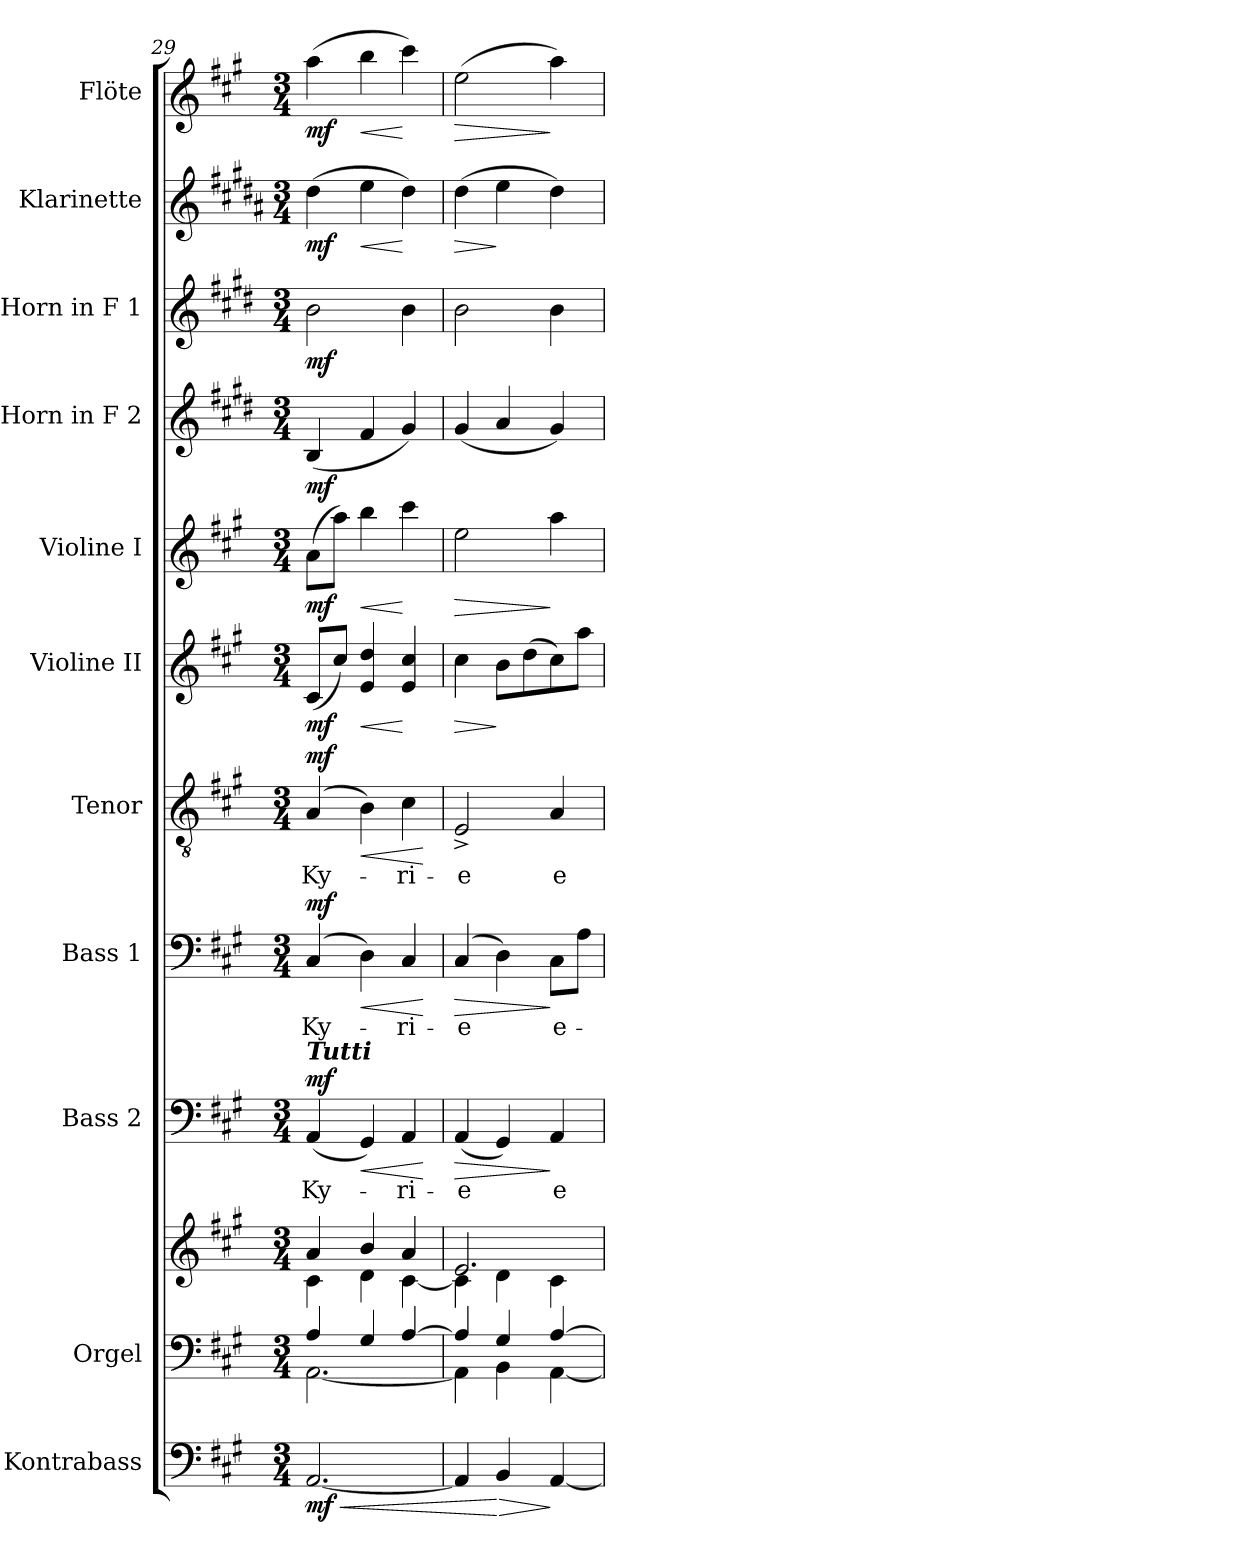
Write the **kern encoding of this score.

**kern	**dynam	**kern	**kern	**kern	**text	**dynam	**kern	**text	**dynam	**kern	**text	**dynam	**kern	**dynam	**kern	**dynam	**kern	**dynam	**kern	**dynam	**kern	**dynam	**kern	**dynam
*part11	*part11	*part10	*part10	*part9	*part9	*part9	*part8	*part8	*part8	*part7	*part7	*part7	*part6	*part6	*part5	*part5	*part4	*part4	*part3	*part3	*part2	*part2	*part1	*part1
*staff12	*staff12	*staff11	*staff10	*staff9	*staff9	*staff9	*staff8	*staff8	*staff8	*staff7	*staff7	*staff7	*staff6	*staff6	*staff5	*staff5	*staff4	*staff4	*staff3	*staff3	*staff2	*staff2	*staff1	*staff1
*I"Kontrabass	*	*I"Orgel	*	*I"Bass 2	*	*	*I"Bass 1	*	*	*I"Tenor	*	*	*I"Violine II	*	*I"Violine I	*	*I"Horn in F 2	*	*I"Horn in F 1	*	*I"Klarinette	*	*I"Flöte	*
*I'Kb.	*	*I'Org.	*	*I'B2.	*	*	*I'B1.	*	*	*I'T.	*	*	*I'Vl. II	*	*I'Vl. I	*	*	*	*	*	*I'Kl.	*	*I'Fl.	*
!!LO:PB:g=z
*clefF4	*	*clefF4	*clefG2	*clefF4	*	*	*clefF4	*	*	*clefGv2	*	*	*clefG2	*	*clefG2	*	*clefG2	*	*clefG2	*	*clefG2	*	*clefG2	*
*ITrd7c12	*	*	*	*	*	*	*	*	*	*	*	*	*	*	*	*	*ITrd4c7	*	*ITrd4c7	*	*ITrd1c2	*	*	*
*k[f#c#g#]	*	*k[f#c#g#]	*k[f#c#g#]	*k[f#c#g#]	*	*	*k[f#c#g#]	*	*	*k[f#c#g#]	*	*	*k[f#c#g#]	*	*k[f#c#g#]	*	*k[f#c#g#]	*	*k[f#c#g#]	*	*k[f#c#g#]	*	*k[f#c#g#]	*
*A:	*	*A:	*A:	*A:	*	*	*A:	*	*	*A:	*	*	*A:	*	*A:	*	*A:	*	*A:	*	*A:	*	*A:	*
*M3/4	*	*M3/4	*M3/4	*M3/4	*	*	*M3/4	*	*	*M3/4	*	*	*M3/4	*	*M3/4	*	*M3/4	*	*M3/4	*	*M3/4	*	*M3/4	*
=29	=29	=29	=29	=29	=29	=29	=29	=29	=29	=29	=29	=29	=29	=29	=29	=29	=29	=29	=29	=29	=29	=29	=29	=29
!	!	!	!	!LO:TX:a:Bi:t=Tutti	!	!	!	!	!	!	!	!	!	!	!	!	!	!	!	!	!	!	!	!
!	!LO:HP:b	!	!	!	!LO:LY:b	!	!	!LO:LY:b	!	!	!LO:LY:b	!	!	!	!	!	!	!	!	!	!	!	!	!
*	*	*^	*^	*	*	*	*	*	*	*	*	*	*	*	*	*	*	*	*	*	*	*	*	*
!	!LO:DY:n=1:b	!	!	!	!	!	!	!LO:DY:a	!	!	!LO:DY:a	!	!	!LO:DY:a	!	!LO:DY:b	!	!LO:DY:b	!	!LO:DY:b	!	!LO:DY:b	!	!LO:DY:b	!	!LO:DY:b
[2.AAA/	< mf	4A/	[<2.AA\	4a/	4c#\	(<4AA/	Ky-	mf	(4C#/	Ky-	mf	(4A/	Ky-	mf	(<8c#/L	mf	(>8a\L	mf	(<4E/	mf	2e\	mf	(>4cc#\	mf	(>4aa\	mf
.	.	.	.	.	.	.	.	.	.	.	.	.	.	.	8cc#/J)	.	8aa\J)	.	.	.	.	.	.	.	.	.
!	!	!	!	!	!	!	!	!LO:HP:b	!	!	!LO:HP:b	!	!	!LO:HP:b	!	!LO:HP:b	!	!LO:HP:b	!	!	!	!	!	!LO:HP:b	!	!LO:HP:b
.	.	4G#/	.	4b/	4d\	4GG#/)	.	<	4D\)	.	<	4B\)	.	<	4e/ 4dd/	<	4bb\	<	4B/	.	.	.	4dd\	<	4bb\	<
!	!	!	!	!	!	!	!LO:LY:b	!	!	!LO:LY:b	!	!	!LO:LY:b	!	!	!	!	!	!	!	!	!	!	!	!	!
.	.	[>4A/	.	4a/	[<4c#\	4AA/	-ri-	.	4C#/	-ri-	.	4c#\	-ri-	.	4e/ 4cc#/	[	4ccc#\	[	4c#/)	.	4e\	.	4cc#\)	[	4ccc#\)	[
*	*	*v	*v	*	*	*	*	*	*	*	*	*	*	*	*	*	*	*	*	*	*	*	*	*	*	*
*	*	*	*v	*v	*	*	*	*	*	*	*	*	*	*	*	*	*	*	*	*	*	*	*	*	*
.	.	.	.	.	.	[	.	.	[	.	.	[	.	.	.	.	.	.	.	.	.	.	.	.
=30	=30	=30	=30	=30	=30	=30	=30	=30	=30	=30	=30	=30	=30	=30	=30	=30	=30	=30	=30	=30	=30	=30	=30	=30
*	*	*^	*^	*	*	*	*	*	*	*	*	*	*	*	*	*	*	*	*	*	*	*	*	*
!	!	!	!	!	!	!	!LO:LY:b	!LO:HP:b	!	!LO:LY:b	!LO:HP:b	!	!LO:LY:b	!	!	!LO:HP:b	!	!LO:HP:b	!	!	!	!	!	!LO:HP:b	!	!LO:HP:b
4AAA/]	.	4A/]	4AA\]	2.e/	4c#\]	(<4AA/	-e	>	(4C#/	-e	>	2E^>/	-e	.	4cc#\	>	2ee\	>	(<4c#/	.	2e\	.	(>4cc#\	>	(>2ee\	>
!	!LO:HP:n=1:b	!	!	!	!	!	!	!	!	!	!	!	!	!	!	!	!	!	!	!	!	!	!	!	!	!
4BBB/	[ >	4G#/	4BB\	.	4d\	4GG#/)	.	.	4D\)	.	.	.	.	.	8b\L	]	.	.	4d/	.	.	.	4dd\	]	.	.
.	.	.	.	.	.	.	.	.	.	.	.	.	.	.	(>8dd\	.	.	.	.	.	.	.	.	.	.	.
!	!	!	!	!	!	!	!LO:LY:b	!	!	!LO:LY:b	!	!	!LO:LY:b	!	!	!	!	!	!	!	!	!	!	!	!	!
[4AAA/	]	[>4A/	[<4AA\	.	4c#\	4AA/	e-	]	8C#\L	e-	]	4A/	e-	.	8cc#\)	.	4aa\	]	4c#/)	.	4e\	.	4cc#\)	.	4aa\)	]
.	.	.	.	.	.	.	.	.	8A\J	.	.	.	.	.	8aa\J	.	.	.	.	.	.	.	.	.	.	.
*	*	*v	*v	*	*	*	*	*	*	*	*	*	*	*	*	*	*	*	*	*	*	*	*	*	*	*
*	*	*	*v	*v	*	*	*	*	*	*	*	*	*	*	*	*	*	*	*	*	*	*	*	*	*
=	=	=	=	=	=	=	=	=	=	=	=	=	=	=	=	=	=	=	=	=	=	=	=	=
*-	*-	*-	*-	*-	*-	*-	*-	*-	*-	*-	*-	*-	*-	*-	*-	*-	*-	*-	*-	*-	*-	*-	*-	*-
